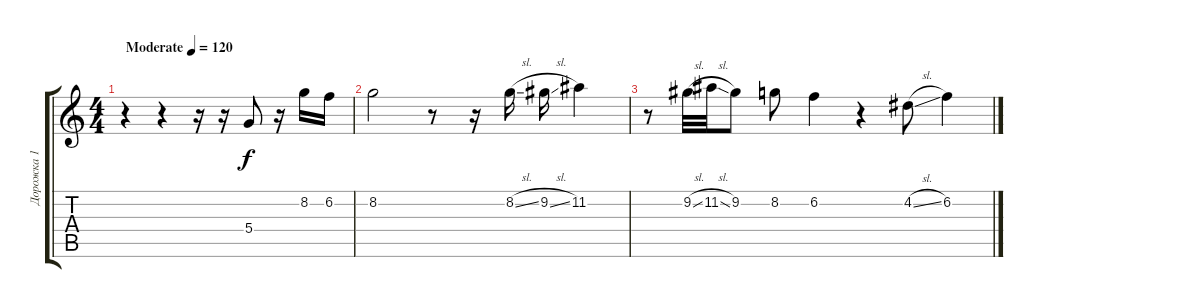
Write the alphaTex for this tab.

\track ("Дорожка 1" "Дорожка 1") {instrument acousticguitarsteel}
\staff {score tabs}
\tuning (E4 B3 G3 D3 A2 E2) {hide}
\ts (4 4)
\tempo (120 "Moderate")
\clef g2
\ks c
r.4{dy f instrument acousticguitarsteel} r.4 r.16 r.16 5.4.8 r.16 8.2.16 6.2.16 |
8.2.2 r.8 r.16 8.2{sl}.16 9.2{sl}.16 11.2.4 |
r.8 9.2{sl}.32 11.2{sl}.32 9.2.8 8.2.8 6.2.4 r.4 4.2{sl}.8 6.2.4
